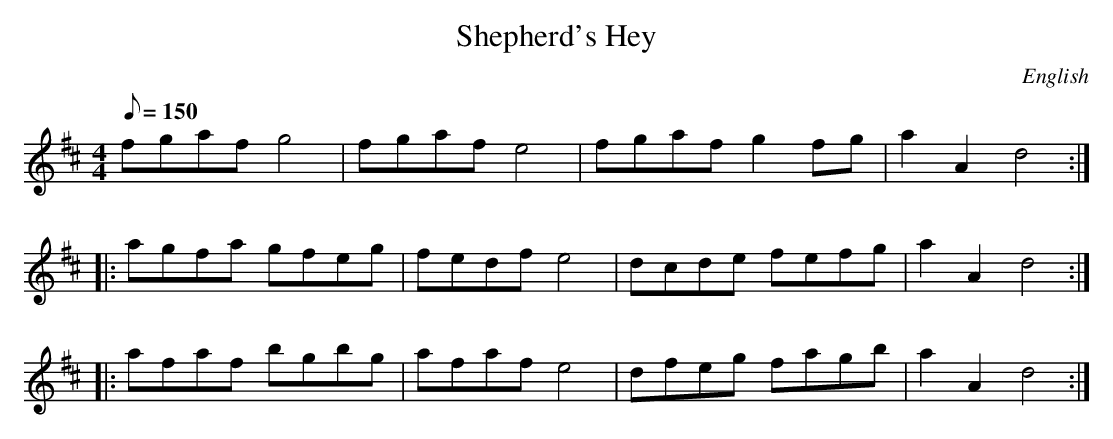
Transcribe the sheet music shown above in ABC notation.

X:1
T:Shepherd's Hey
O:English
M:4/4
L:1/8
Q:150
K:D
fgafg4|fgafe4|fgafg2fg|a2A2d4:|
|:agfa gfeg|fedfe4|dcde fefg|a2A2d4:|
|:afaf bgbg|afafe4|dfeg fagb|a2A2d4:|
